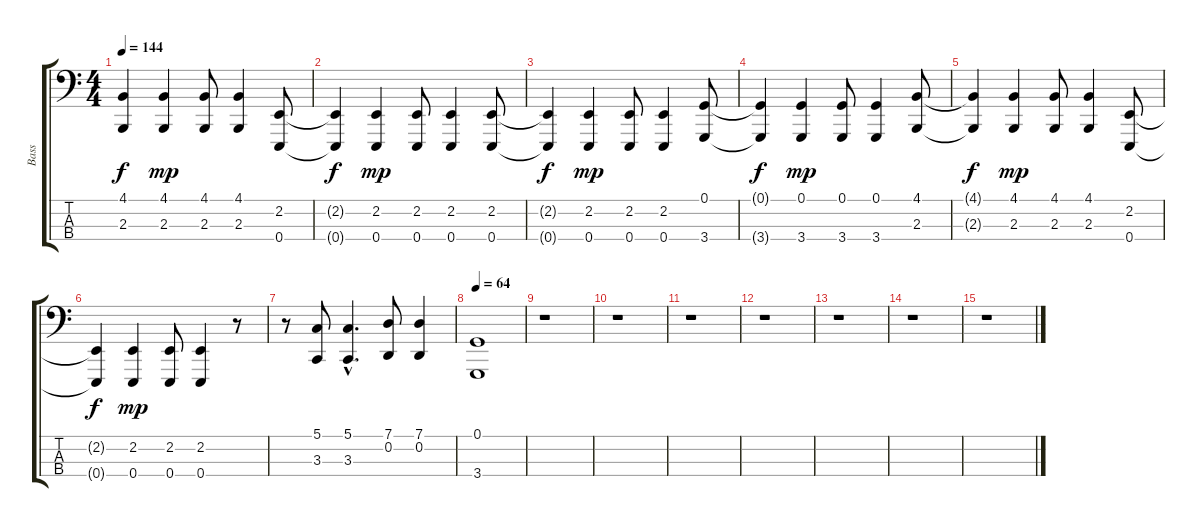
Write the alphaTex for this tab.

\track ("Bass" "Bass") {instrument drawbarorgan}
\staff {score tabs}
\tuning (G2 D2 A1 E1) {hide}
\ts (4 4)
\tempo 144
\clef f4
\ks c
(4.1{t} 2.3{t}).4{dy f} (4.1 2.3).4{dy mp} (4.1 2.3).8 (4.1 2.3).4 (2.2 0.4).8 |
(2.2{t} 0.4{t}).4{dy f} (2.2 0.4).4{dy mp} (2.2 0.4).8 (2.2 0.4).4 (2.2 0.4).8 |
(2.2{t} 0.4{t}).4{dy f} (2.2 0.4).4{dy mp} (2.2 0.4).8 (2.2 0.4).4 (0.1 3.4).8 |
(0.1{t} 3.4{t}).4{dy f} (0.1 3.4).4{dy mp} (0.1 3.4).8 (0.1 3.4).4 (4.1 2.3).8 |
(4.1{t} 2.3{t}).4{dy f} (4.1 2.3).4{dy mp} (4.1 2.3).8 (4.1 2.3).4 (2.2 0.4).8 |
(2.2{t} 0.4{t}).4{dy f} (2.2 0.4).4{dy mp} (2.2 0.4).8 (2.2 0.4).4 r.8 |
r.8 (5.1 3.3).8 (5.1{hac} 3.3{hac}).4{d} (7.1 0.2).8 (7.1 0.2).4 |
\tempo 64
(0.1 3.4).1 |
r.1 |
r.1 |
r.1 |
r.1 |
r.1 |
r.1 |
r.1
